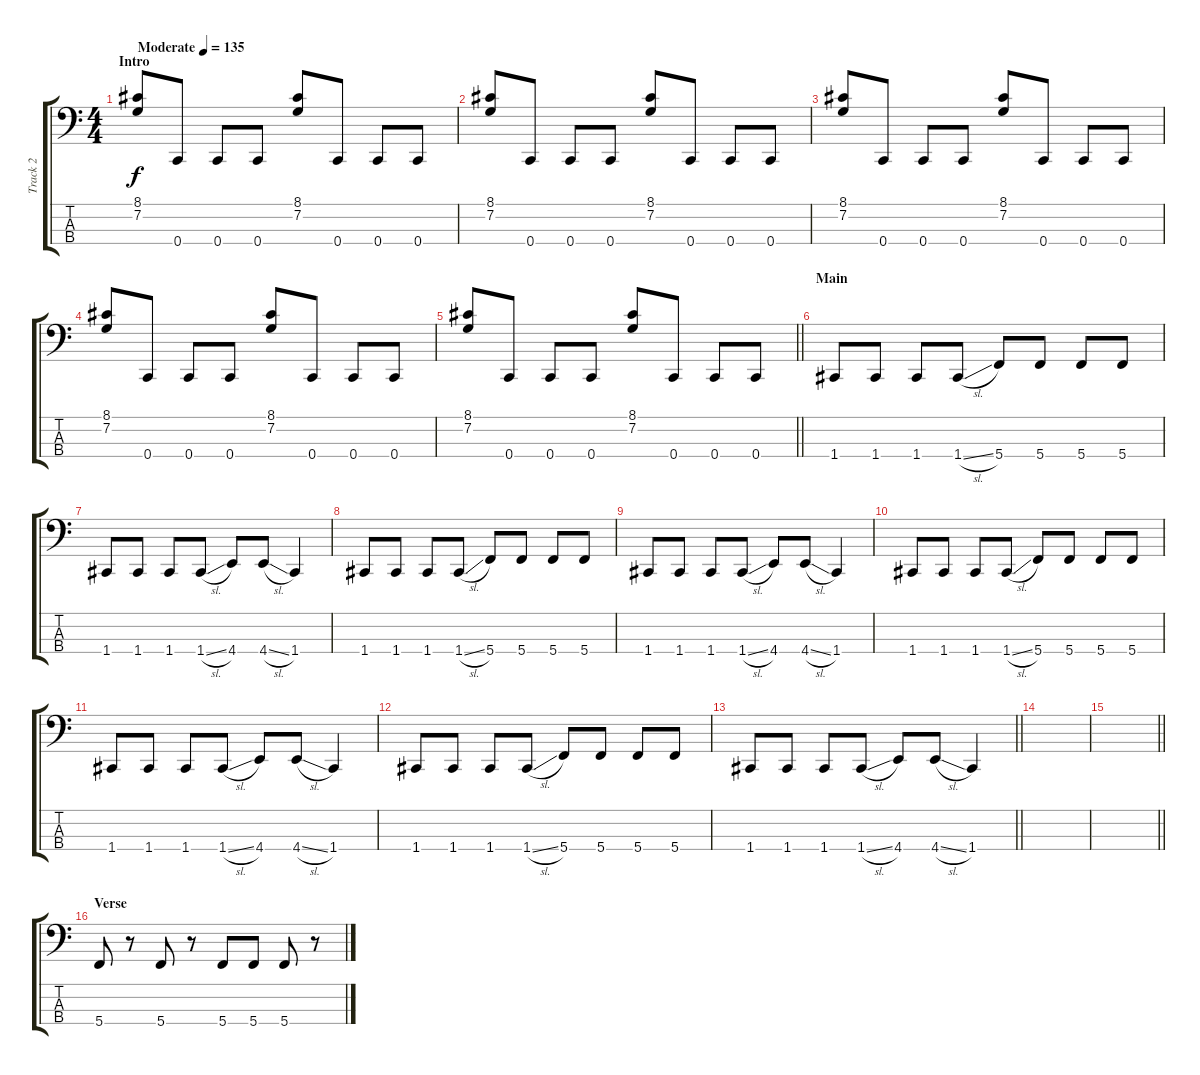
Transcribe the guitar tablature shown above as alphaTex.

\track ("Track 2" "Track 2") {instrument electricbassfinger}
\staff {score tabs}
\tuning (F2 C2 G1 C1) {hide}
\ts (4 4)
\section ("" "Intro")
\tempo (135 "Moderate")
\clef f4
\ks c
(8.1 7.2).8{dy f instrument slapbass1} 0.4.8 0.4.8 0.4.8 (8.1 7.2).8 0.4.8 0.4.8 0.4.8 |
(8.1 7.2).8 0.4.8 0.4.8 0.4.8 (8.1 7.2).8 0.4.8 0.4.8 0.4.8 |
(8.1 7.2).8 0.4.8 0.4.8 0.4.8 (8.1 7.2).8 0.4.8 0.4.8 0.4.8 |
(8.1 7.2).8 0.4.8 0.4.8 0.4.8 (8.1 7.2).8 0.4.8 0.4.8 0.4.8 |
\barLineRight lightlight
(8.1 7.2).8 0.4.8 0.4.8 0.4.8 (8.1 7.2).8 0.4.8 0.4.8 0.4.8 |
\section ("" "Main")
1.4.8{instrument electricbassfinger} 1.4.8 1.4.8 1.4{sl}.8 5.4.8 5.4.8 5.4.8 5.4.8 |
1.4.8 1.4.8 1.4.8 1.4{sl}.8 4.4.8 4.4{sl}.8 1.4.4 |
1.4.8 1.4.8 1.4.8 1.4{sl}.8 5.4.8 5.4.8 5.4.8 5.4.8 |
1.4.8 1.4.8 1.4.8 1.4{sl}.8 4.4.8 4.4{sl}.8 1.4.4 |
1.4.8 1.4.8 1.4.8 1.4{sl}.8 5.4.8 5.4.8 5.4.8 5.4.8 |
1.4.8 1.4.8 1.4.8 1.4{sl}.8 4.4.8 4.4{sl}.8 1.4.4 |
1.4.8 1.4.8 1.4.8 1.4{sl}.8 5.4.8 5.4.8 5.4.8 5.4.8 |
\barLineRight lightlight
1.4.8 1.4.8 1.4.8 1.4{sl}.8 4.4.8 4.4{sl}.8 1.4.4 |
|
\barLineRight lightlight
|
\section ("" "Verse")
5.4.8 r.8 5.4.8 r.8 5.4.8 5.4.8 5.4.8 r.8
